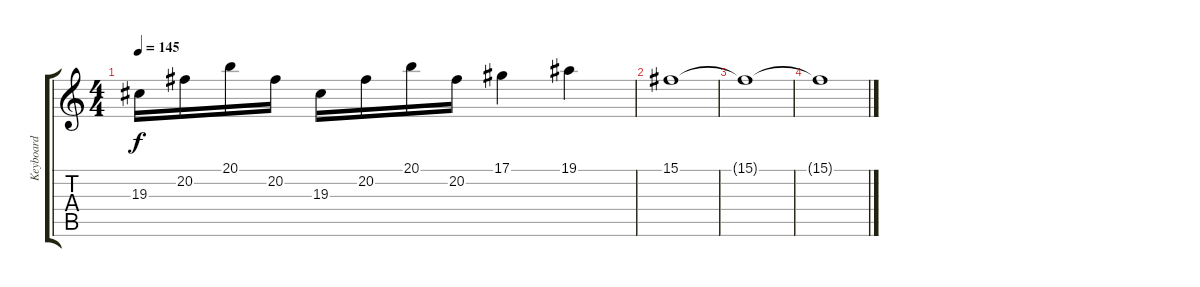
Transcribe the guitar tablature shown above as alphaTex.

\track ("Keyboard" "Keyboard") {instrument lead1square}
\staff {score tabs}
\tuning (Eb4 Bb3 Gb3 Db3 Ab2 Eb2) {hide}
\ts (4 4)
\tempo 145
\clef g2
\ks c
19.3.16{dy f} 20.2.16 20.1.16 20.2.16 19.3.16 20.2.16 20.1.16 20.2.16 17.1.4 19.1.4 |
15.1.1{volume 0} |
15.1{t}.1 |
15.1{t}.1
